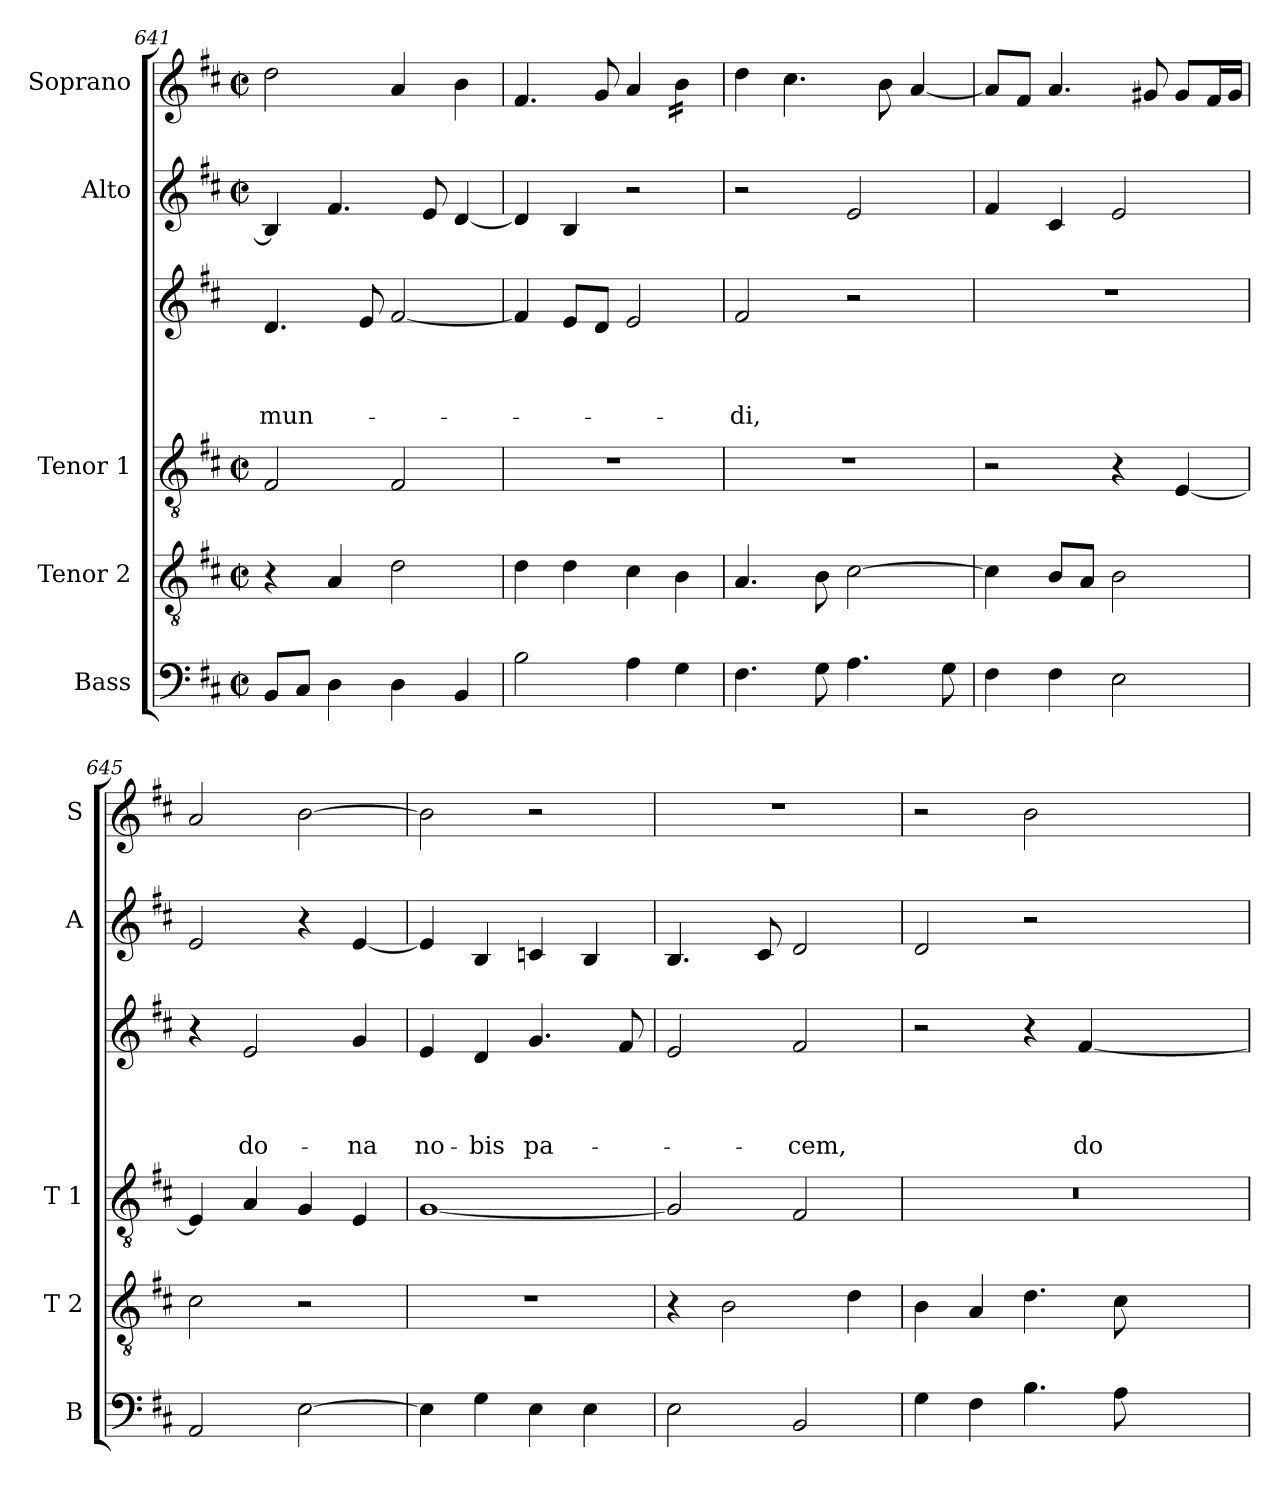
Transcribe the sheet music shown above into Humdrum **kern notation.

**kern	**kern	**kern	**kern	**text	**text	**text	**text	**kern	**kern
*part6	*part5	*part4	*part3	*part3	*part3	*part3	*part3	*part2	*part1
*staff6	*staff5	*staff4	*staff3	*staff3	*staff3	*staff3	*staff3	*staff2	*staff1
*I"Bass	*I"Tenor 2	*I"Tenor 1	*	*	*	*	*	*I"Alto	*I"Soprano
*I'B	*I'T 2	*I'T 1	*	*	*	*	*	*I'A	*I'S
*clefF4	*clefGv2	*clefGv2	*clefG2	*	*	*	*	*clefG2	*clefG2
*k[f#c#]	*k[f#c#]	*k[f#c#]	*k[f#c#]	*	*	*	*	*k[f#c#]	*k[f#c#]
*D:	*D:	*D:	*D:	*	*	*	*	*D:	*D:
*M2/2	*M2/2	*M2/2	*	*	*	*	*	*M2/2	*M2/2
*met(c|)	*met(c|)	*met(c|)	*	*	*	*	*	*met(c|)	*met(c|)
=641	=641	=641	=641	=641	=641	=641	=641	=641	=641
!	!	!	!	!	!	!	!LO:LY:b	!	!
8BB/L	4r	2F#/	4.d/	.	.	.	mun-	4B/]	2dd\
8C#/J	.	.	.	.	.	.	.	.	.
4D\	4A/	.	.	.	.	.	.	4.f#/	.
.	.	.	8e/	.	.	.	.	.	.
4D\	2d\	2F#/	[<2f#/	.	.	.	.	.	4a/
.	.	.	.	.	.	.	.	8e/	.
4BB/	.	.	.	.	.	.	.	[<4d/	4b\
=642	=642	=642	=642	=642	=642	=642	=642	=642	=642
2B\	4d\	1r	4f#/]	.	.	.	.	4d/]	4.f#/
.	4d\	.	8e/L	.	.	.	.	4B/	.
.	.	.	8d/J	.	.	.	.	.	8g/
4A\	4c#\	.	2e/	.	.	.	.	2r	4a/
*	*	*	*	*	*	*	*	*	*tremolo
4G\	4B\	.	.	.	.	.	.	.	16b\LL
.	.	.	.	.	.	.	.	.	16b\
.	.	.	.	.	.	.	.	.	16b\
.	.	.	.	.	.	.	.	.	16b\JJ
*	*	*	*	*	*	*	*	*	*Xtremolo
!!LO:LB:g=z
=643	=643	=643	=643	=643	=643	=643	=643	=643	=643
!	!	!	!	!	!	!	!LO:LY:b	!	!
4.F#\	4.A/	1r	2f#/	.	.	.	-di,	2r	4dd\
.	.	.	.	.	.	.	.	.	4.cc#\
8G\	8B\	.	.	.	.	.	.	.	.
4.A\	[>2c#\	.	2r	.	.	.	.	2e/	.
.	.	.	.	.	.	.	.	.	8b\
.	.	.	.	.	.	.	.	.	[<4a/
8G\	.	.	.	.	.	.	.	.	.
=644	=644	=644	=644	=644	=644	=644	=644	=644	=644
4F#\	4c#\]	2r	1r	.	.	.	.	4f#/	8a/L]
.	.	.	.	.	.	.	.	.	8f#/J
4F#\	8B/L	.	.	.	.	.	.	4c#/	4.a/
.	8A/J	.	.	.	.	.	.	.	.
2E\	2B\	4r	.	.	.	.	.	2e/	.
.	.	.	.	.	.	.	.	.	8g#X/
.	.	[<4E/	.	.	.	.	.	.	8g#/L
.	.	.	.	.	.	.	.	.	16f#/L
.	.	.	.	.	.	.	.	.	16g#/JJ
=645	=645	=645	=645	=645	=645	=645	=645	=645	=645
2AA/	2c#\	4E/]	4r	.	.	.	.	2e/	2a/
!	!	!	!	!	!	!	!LO:LY:b	!	!
.	.	4A/	2e/	.	.	.	do-	.	.
[>2E\	2r	4G/	.	.	.	.	.	4r	[>2b\
!	!	!	!	!	!	!	!LO:LY:b	!	!
.	.	4E/	4g/	.	.	.	-na	[<4e/	.
=646	=646	=646	=646	=646	=646	=646	=646	=646	=646
!	!	!	!	!	!	!	!LO:LY:b	!	!
4E\]	1r	[<1G	4e/	.	.	.	no-	4e/]	2b\]
!	!	!	!	!	!	!	!LO:LY:b	!	!
4G\	.	.	4d/	.	.	.	-bis	4B/	.
!	!	!	!	!	!	!	!LO:LY:b	!	!
4E\	.	.	4.g/	.	.	.	pa-	4cn/	2r
4E\	.	.	.	.	.	.	.	4B/	.
.	.	.	8f#/	.	.	.	.	.	.
=647	=647	=647	=647	=647	=647	=647	=647	=647	=647
2E\	4r	2G/]	2e/	.	.	.	.	4.B/	1r
.	2B\	.	.	.	.	.	.	.	.
.	.	.	.	.	.	.	.	8c#/	.
!	!	!	!	!	!	!	!LO:LY:b	!	!
2BB/	.	2F#/	2f#/	.	.	.	-cem,	2d/	.
.	4d\	.	.	.	.	.	.	.	.
=648	=648	=648	=648	=648	=648	=648	=648	=648	=648
4G\	4B\	1r	2r	.	.	.	.	2d/	2r
4F#\	4A/	.	.	.	.	.	.	.	.
4.B\	4.d\	.	4r	.	.	.	.	2r	2b\
!	!	!	!	!	!	!	!LO:LY:b	!	!
.	.	.	[<4f#/	.	.	.	do-	.	.
8A\	8c#\	.	.	.	.	.	.	.	.
=	=	=	=	=	=	=	=	=	=
*-	*-	*-	*-	*-	*-	*-	*-	*-	*-
